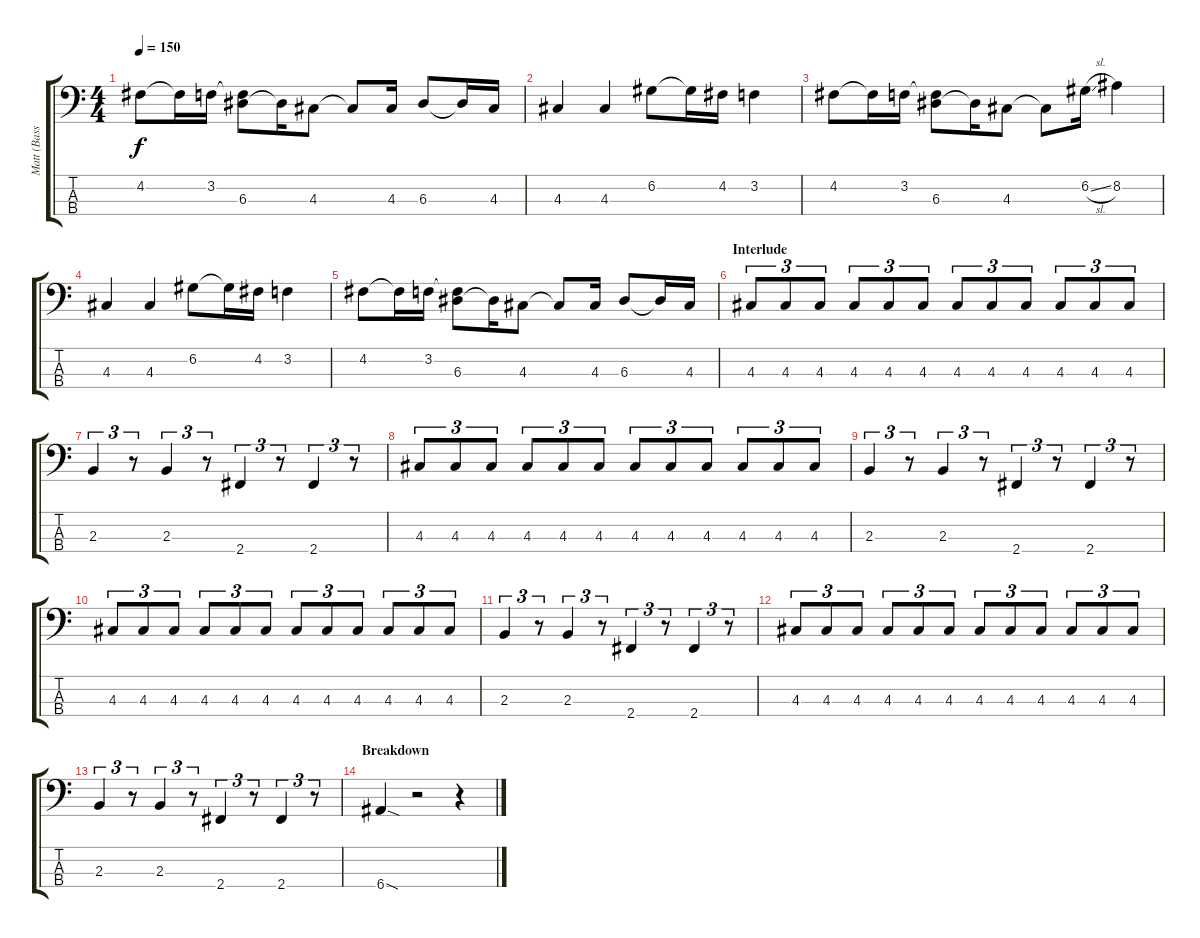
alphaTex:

\track ("Matt (Bass)" "Matt (Bass") {instrument electricbassfinger}
\staff {score tabs}
\tuning (G2 D2 A1 E1) {hide}
\ts (4 4)
\tempo 150
\clef f4
\ks c
4.2.8{dy f} 4.2{t}.16 3.2.16 (3.2{t} 6.3).8 6.3{t}.16 4.3.8 4.3{t}.8 4.3.16 6.3.8 6.3{t}.16 4.3.16 |
4.3.4 4.3.4 6.2.8 6.2{t}.16 4.2.16 3.2.4 |
4.2.8 4.2{t}.16 3.2.16 (3.2{t} 6.3).8 6.3{t}.16 4.3.8 4.3{t}.8 6.2{sl}.16 8.2.4 |
4.3.4 4.3.4 6.2.8 6.2{t}.16 4.2.16 3.2.4 |
4.2.8 4.2{t}.16 3.2.16 (3.2{t} 6.3).8 6.3{t}.16 4.3.8 4.3{t}.8 4.3.16 6.3.8 6.3{t}.16 4.3.16 |
\section ("" "Interlude")
4.3.8{tu (3 2)} 4.3.8{tu (3 2)} 4.3.8{tu (3 2)} 4.3.8{tu (3 2)} 4.3.8{tu (3 2)} 4.3.8{tu (3 2)} 4.3.8{tu (3 2)} 4.3.8{tu (3 2)} 4.3.8{tu (3 2)} 4.3.8{tu (3 2)} 4.3.8{tu (3 2)} 4.3.8{tu (3 2)} |
2.3.4{tu (3 2)} r.8{tu (3 2)} 2.3.4{tu (3 2)} r.8{tu (3 2)} 2.4.4{tu (3 2)} r.8{tu (3 2)} 2.4.4{tu (3 2)} r.8{tu (3 2)} |
4.3.8{tu (3 2)} 4.3.8{tu (3 2)} 4.3.8{tu (3 2)} 4.3.8{tu (3 2)} 4.3.8{tu (3 2)} 4.3.8{tu (3 2)} 4.3.8{tu (3 2)} 4.3.8{tu (3 2)} 4.3.8{tu (3 2)} 4.3.8{tu (3 2)} 4.3.8{tu (3 2)} 4.3.8{tu (3 2)} |
2.3.4{tu (3 2)} r.8{tu (3 2)} 2.3.4{tu (3 2)} r.8{tu (3 2)} 2.4.4{tu (3 2)} r.8{tu (3 2)} 2.4.4{tu (3 2)} r.8{tu (3 2)} |
4.3.8{tu (3 2)} 4.3.8{tu (3 2)} 4.3.8{tu (3 2)} 4.3.8{tu (3 2)} 4.3.8{tu (3 2)} 4.3.8{tu (3 2)} 4.3.8{tu (3 2)} 4.3.8{tu (3 2)} 4.3.8{tu (3 2)} 4.3.8{tu (3 2)} 4.3.8{tu (3 2)} 4.3.8{tu (3 2)} |
2.3.4{tu (3 2)} r.8{tu (3 2)} 2.3.4{tu (3 2)} r.8{tu (3 2)} 2.4.4{tu (3 2)} r.8{tu (3 2)} 2.4.4{tu (3 2)} r.8{tu (3 2)} |
4.3.8{tu (3 2)} 4.3.8{tu (3 2)} 4.3.8{tu (3 2)} 4.3.8{tu (3 2)} 4.3.8{tu (3 2)} 4.3.8{tu (3 2)} 4.3.8{tu (3 2)} 4.3.8{tu (3 2)} 4.3.8{tu (3 2)} 4.3.8{tu (3 2)} 4.3.8{tu (3 2)} 4.3.8{tu (3 2)} |
2.3.4{tu (3 2)} r.8{tu (3 2)} 2.3.4{tu (3 2)} r.8{tu (3 2)} 2.4.4{tu (3 2)} r.8{tu (3 2)} 2.4.4{tu (3 2)} r.8{tu (3 2)} |
\section ("" "Breakdown")
6.4{sod}.4 r.2 r.4
